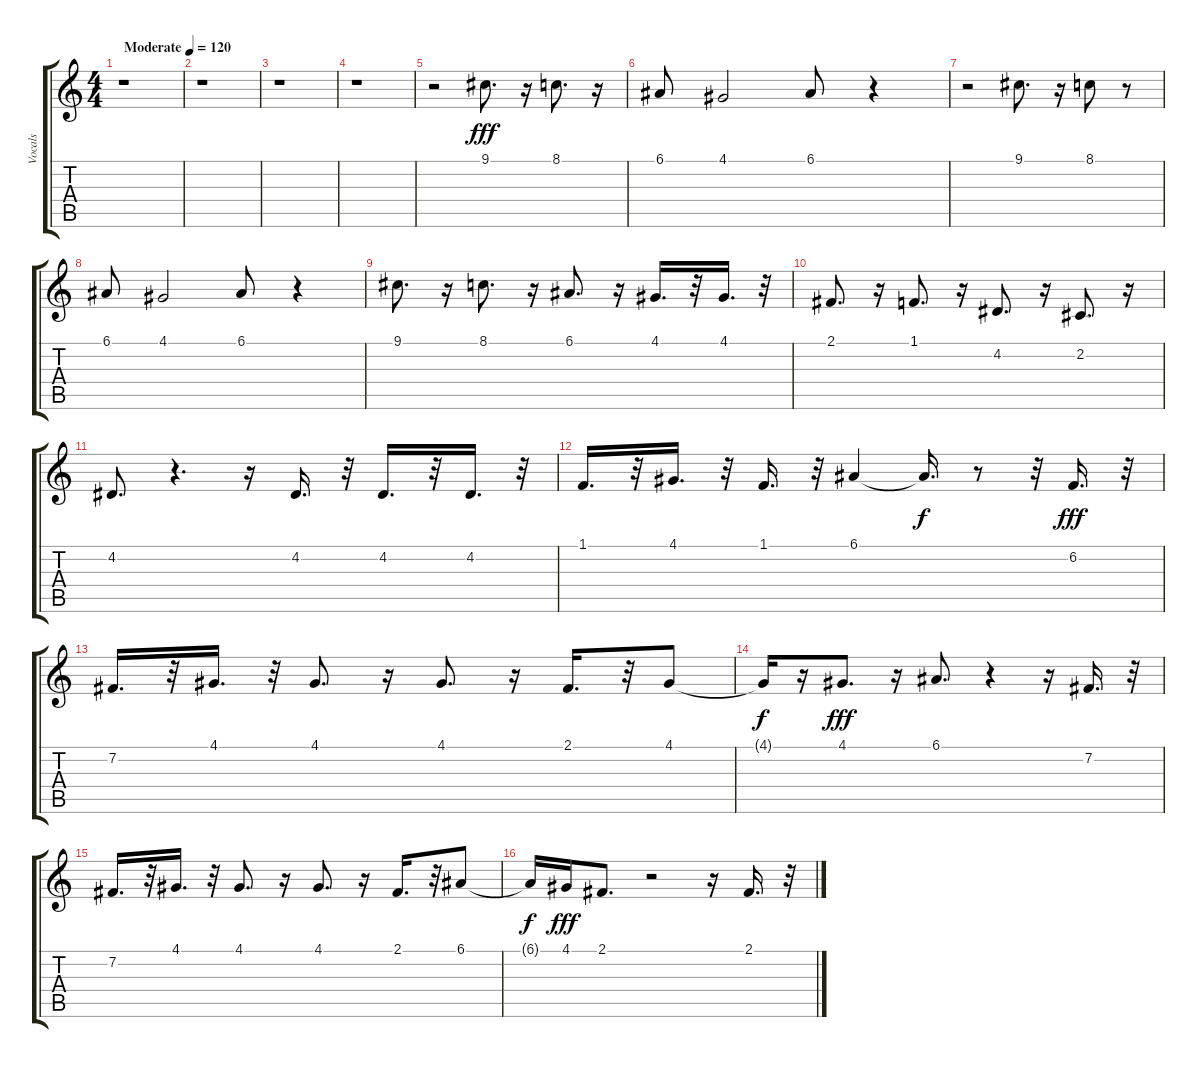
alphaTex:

\track ("Vocals" "Vocals") {instrument oboe}
\staff {score tabs}
\tuning (E4 B3 G3 D3 A2 E2) {hide}
\ts (4 4)
\tempo (120 "Moderate")
\clef g2
\ks c
r.1{dy fff instrument oboe} |
r.1 |
r.1 |
r.1 |
r.2 9.1.8{d} r.16 8.1.8{d} r.16 |
6.1.8 4.1.2 6.1.8 r.4 |
r.2 9.1.8{d} r.16 8.1.8 r.8 |
6.1.8 4.1.2 6.1.8 r.4 |
9.1.8{d} r.16 8.1.8{d} r.16 6.1.8{d} r.16 4.1.16{d} r.32 4.1.16{d} r.32 |
2.1.8{d} r.16 1.1.8{d} r.16 4.2.8{d} r.16 2.2.8{d} r.16 |
4.2.8{d} r.4{d} r.16 4.2.16{d} r.32 4.2.16{d} r.32 4.2.16{d} r.32 |
1.1.16{d} r.32 4.1.16{d} r.32 1.1.16{d} r.32 6.1.4 6.1{t}.16{d dy f} r.8 r.32 6.2.16{d dy fff} r.32 |
7.2.16{d} r.32 4.1.16{d} r.32 4.1.8{d} r.16 4.1.8{d} r.16 2.1.16{d} r.32 4.1.8 |
4.1{t}.16{dy f} r.16 4.1.8{d dy fff} r.16 6.1.8{d} r.4 r.16 7.2.16{d} r.32 |
7.2.16{d} r.32 4.1.16{d} r.32 4.1.8{d} r.16 4.1.8{d} r.16 2.1.16{d} r.32 6.1.8 |
6.1{t}.16{dy f} 4.1.16{dy fff} 2.1.8{d} r.2 r.16 2.1.16{d} r.32
